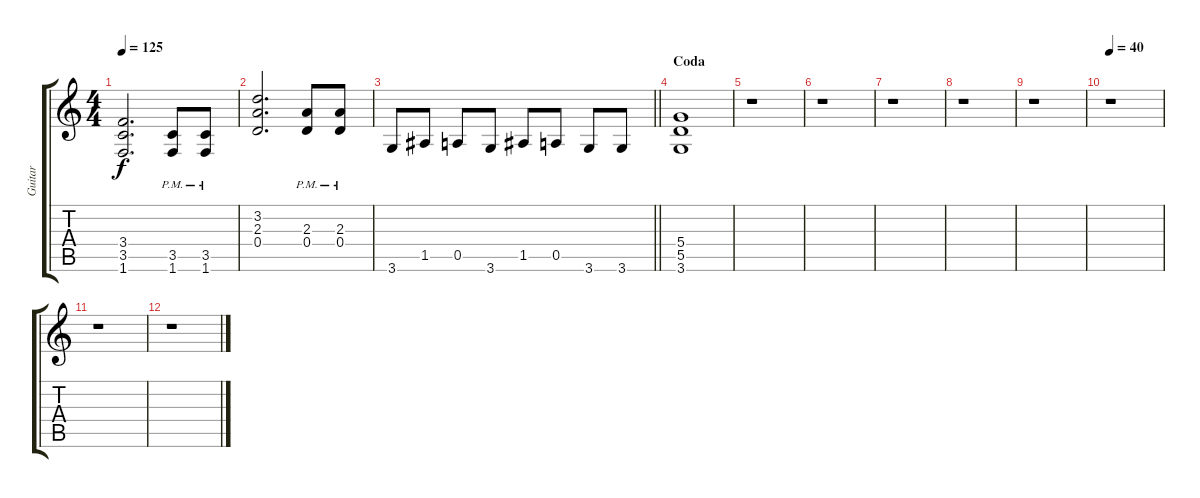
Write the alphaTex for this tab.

\track ("Guitar" "Guitar") {instrument distortionguitar}
\staff {score tabs}
\tuning (E4 B3 G3 D3 A2 E2) {hide}
\ts (4 4)
\tempo 125
\clef g2
\ks c
(3.4 3.5 1.6).2{d dy f} (3.5{pm} 1.6{pm}).8 (3.5{pm} 1.6{pm}).8 |
(3.2 2.3 0.4).2{d} (2.3{pm} 0.4{pm}).8 (2.3{pm} 0.4{pm}).8 |
\barLineRight lightlight
3.6.8 1.5.8 0.5.8 3.6.8 1.5.8 0.5.8 3.6.8 3.6.8 |
\section ("" "Coda")
(5.4 5.5 3.6).1 |
r.1 |
r.1 |
r.1 |
r.1 |
r.1 |
\tempo 40
r.1 |
r.1 |
r.1
